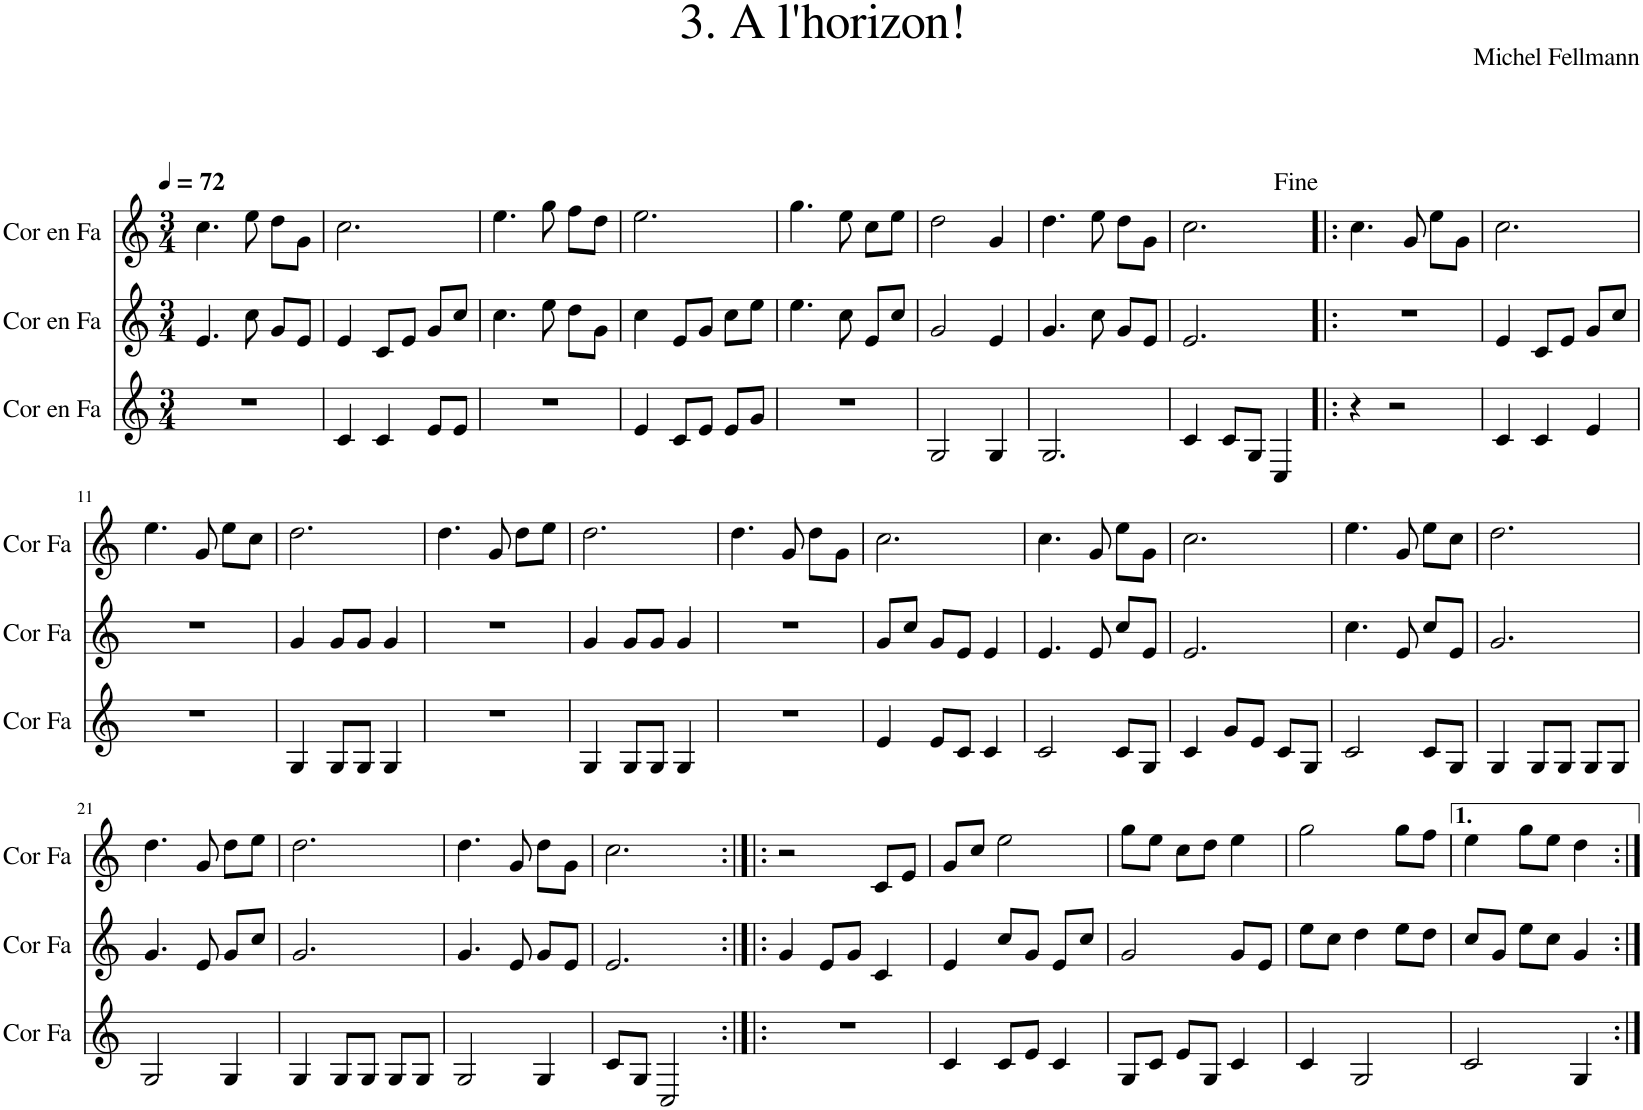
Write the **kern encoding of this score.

**kern	**kern	**kern
*part3	*part2	*part1
*staff3	*staff2	*staff1
*I"Cor en Fa	*I"Cor en Fa	*I"Cor en Fa
*I'Cor Fa	*I'Cor Fa	*I'Cor Fa
*clefG2	*clefG2	*clefG2
*Trd4c7	*Trd4c7	*Trd4c7
*k[]	*k[]	*k[]
*M3/4	*M3/4	*M3/4
*MM72	*MM72	*MM72
=1	=1	=1
2.r	4.e/	4.cc\
.	8cc\	8ee\
.	8g/L	8dd\L
.	8e/J	8g\J
=2	=2	=2
4c/	4e/	2.cc\
4c/	8c/L	.
.	8e/J	.
8e/L	8g/L	.
8e/J	8cc/J	.
=3	=3	=3
2.r	4.cc\	4.ee\
.	8ee\	8gg\
.	8dd\L	8ff\L
.	8g\J	8dd\J
=4	=4	=4
4e/	4cc\	2.ee\
8c/L	8e/L	.
8e/J	8g/J	.
8e/L	8cc\L	.
8g/J	8ee\J	.
=5	=5	=5
2.r	4.ee\	4.gg\
.	8cc\	8ee\
.	8e/L	8cc\L
.	8cc/J	8ee\J
=6	=6	=6
2G/	2g/	2dd\
4G/	4e/	4g/
=7	=7	=7
2.G/	4.g/	4.dd\
.	8cc\	8ee\
.	8g/L	8dd\L
.	8e/J	8g\J
=8	=8	=8
4c/	2.e/	2.cc\
8c/L	.	.
8G/J	.	.
4C/	.	.
=9!|:	=9!|:	=9!|:
4r	2.r	4.cc\
2r	.	.
.	.	8g/
.	.	8ee\L
.	.	8g\J
=10	=10	=10
4c/	4e/	2.cc\
4c/	8c/L	.
.	8e/J	.
4e/	8g/L	.
.	8cc/J	.
!!LO:LB:g=z
=11	=11	=11
2.r	2.r	4.ee\
.	.	8g/
.	.	8ee\L
.	.	8cc\J
=12	=12	=12
4G/	4g/	2.dd\
8G/L	8g/L	.
8G/J	8g/J	.
4G/	4g/	.
=13	=13	=13
2.r	2.r	4.dd\
.	.	8g/
.	.	8dd\L
.	.	8ee\J
=14	=14	=14
4G/	4g/	2.dd\
8G/L	8g/L	.
8G/J	8g/J	.
4G/	4g/	.
=15	=15	=15
2.r	2.r	4.dd\
.	.	8g/
.	.	8dd\L
.	.	8g\J
=16	=16	=16
4e/	8g/L	2.cc\
.	8cc/J	.
8e/L	8g/L	.
8c/J	8e/J	.
4c/	4e/	.
=17	=17	=17
2c/	4.e/	4.cc\
.	8e/	8g/
8c/L	8cc/L	8ee\L
8G/J	8e/J	8g\J
=18	=18	=18
4c/	2.e/	2.cc\
8g/L	.	.
8e/J	.	.
8c/L	.	.
8G/J	.	.
=19	=19	=19
2c/	4.cc\	4.ee\
.	8e/	8g/
8c/L	8cc/L	8ee\L
8G/J	8e/J	8cc\J
=20	=20	=20
4G/	2.g/	2.dd\
8G/L	.	.
8G/J	.	.
8G/L	.	.
8G/J	.	.
!!LO:LB:g=z
=21	=21	=21
2G/	4.g/	4.dd\
.	8e/	8g/
4G/	8g/L	8dd\L
.	8cc/J	8ee\J
=22	=22	=22
4G/	2.g/	2.dd\
8G/L	.	.
8G/J	.	.
8G/L	.	.
8G/J	.	.
=23	=23	=23
2G/	4.g/	4.dd\
.	8e/	8g/
4G/	8g/L	8dd\L
.	8e/J	8g\J
=24	=24	=24
8c/L	2.e/	2.cc\
8G/J	.	.
2C/	.	.
=25:|!|:	=25:|!|:	=25:|!|:
2.r	4g/	2r
.	8e/L	.
.	8g/J	.
.	4c/	8c/L
.	.	8e/J
=26	=26	=26
4c/	4e/	8g/L
.	.	8cc/J
8c/L	8cc/L	2ee\
8e/J	8g/J	.
4c/	8e/L	.
.	8cc/J	.
=27	=27	=27
8G/L	2g/	8gg\L
8c/J	.	8ee\J
8e/L	.	8cc\L
8G/J	.	8dd\J
4c/	8g/L	4ee\
.	8e/J	.
=28	=28	=28
4c/	8ee\L	2gg\
.	8cc\J	.
2G/	4dd\	.
.	8ee\L	8gg\L
.	8dd\J	8ff\J
=29	=29	=29
2c/	8cc/L	4ee\
.	8g/J	.
.	8ee\L	8gg\L
.	8cc\J	8ee\J
4G/	4g/	4dd\
=:|!	=:|!	=:|!
*-	*-	*-
